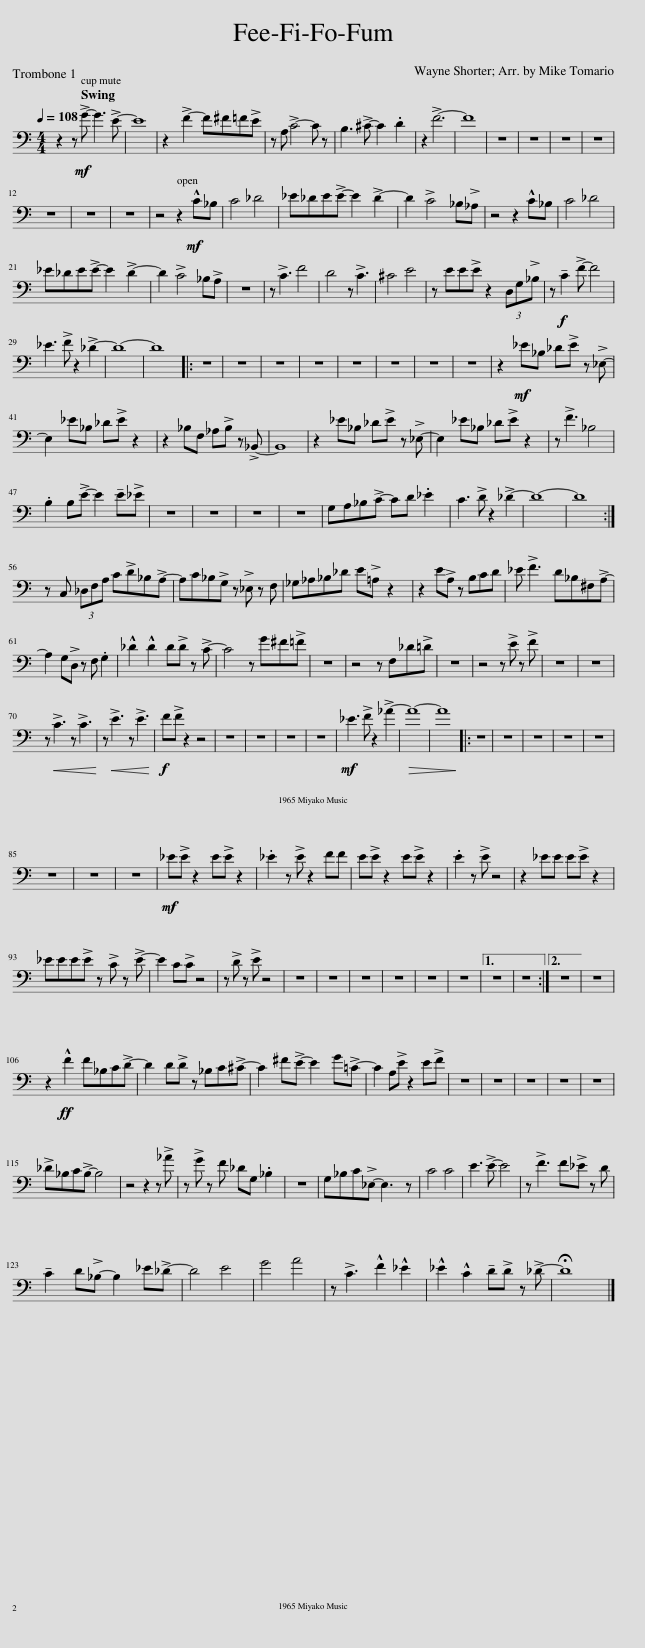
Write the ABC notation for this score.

X:1
L:1/8
Q:1/4=108
M:4/4
I:linebreak $
K:C
V:1 bass
V:1
 z2 z!mf! !>!G- G3 !>!E- | E8 | z2 !>!F2- F^F=F!>!E | z A, !>!C4- C z | B,3 !>!^C- C2 .D2 | %5
 z2 !>!F6- | F8 | z8 | z8 | z8 | %10
 z8 |$ z8 | z8 | z8 | z4 z2!mf! !^!C_B, | %15
 C4 _D4 | _E_DE!>!E- E2 !>!D2- | D2 !>!C4 _B,!>!_A, | z4 z2 !^!C_B, | C4 _D4 |$ %20
 _E_DE!>!E- E2 !>!D2- | D2 !>!C4 _B,!>!A, | z8 | z !>!C3 F4 | D4 z !>!C3 | %25
 ^C4 E4 | z EE!>!E z2 (3D,G,!>!_B, | z!f! !tenuto!C2 !>!F- F4 |$ _E3 !>!F z2 !>!_D2- | D8- | %30
 D8 |: z8 | z8 | z8 | z8 | %35
 z8 | z8 | z8 | z8 | z2!mf! _E_B, _D!>!E z !>!_E,- |$ %40
 E,2 _E_B, _D!>!E z2 | z2 _B,F, _A,!>!B, z !>!_B,,- | B,,8 | z2 _E_B, _D!>!E z !>!_E,- | E,2 _E_B, _D!>!E z2 | %45
 z !>!F3 _B,4 |$ .B,2 B,!>!E- E2 !tenuto!E!>!_E | z8 | z8 | z8 | %50
 z8 | G,A,_B,!>!C- CD ._E2 | C3 !>!D z2 !>!_D2- | D8- | D8 :|$ %55
 z C, (3_D,F,A, C!>!D_B,!>!A,- | A,C_B,!>!G, z !>!_E, z F, | _G,_A,_B,_D E!>!=A, z2 | z2 E!>!A, z B,CD | _E !>!F3 D_B,^F,!>!A,- |$ %60
 A,2 G,!>!D, z F, .G,2 | !^!_D2 !^!D2 D!>!D z !>!C- | C4 z G^F!>!=F | z8 | z4 z F,_D!>!=D | %65
 z8 | z4 z !>!E z !>!F | z8 | z8 |$ z!<(! !>!C3 z !>!C3!<)! | %70
 z!<(! !>!E3 z !>!E3!<)! |!f! F!>!F z2 z4 | z8 | z8 | z8 | %75
 z8 |!mf! _E3 !>!F z2 !>!_A2- |!>(! A8-!>)! | A8 |: z8 | %80
 z8 | z8 | z8 | z8 |$ z8 | %85
 z8 | z8 |!mf! _E!>!E z2 E!>!E z2 | ._E2 z !>!E z2 FF | E!>!E z2 E!>!E z2 | %90
 .E2 z !>!E z4 | z2 _EE E!>!E z2 |$ _EEE!>!E z !>!C z !>!E- | E2 C!>!C z4 | z !>!D z !>!E z4 | %95
 z8 | z8 | z8 | z8 | z8 | %100
 z8 | z8 |1 z8 :|2 z8 || z8 |$ %105
 z2!ff! !^!F2 F_B,C!>!D- | D2 D!>!D z _B,C!>!^C- | C2 ^F!>!E- E2 G!>!=C- | C2 A,!>!E z2 E!>!F | z8 | %110
 z8 | z8 | z8 | z8 |$ !>!_D_B,C!>!B,- B,4 | %115
 z4 z2 z !>!_A | z !>!G z F _DG, ._B,2 | z8 | G,_B,C!>!_E,- E,3 z | C4 C4 | %120
 E3 !>!E- E4 | z !>!F3 F!>!_E z D |$ !tenuto!C2 D!>!_B,- B,2 _E!>!_D- | D4 E4 | G4 A4 | %125
 z !>!C3 !^!F2 !^!_E2 | !^!_E2 !^!C2 !tenuto!D!>!D z !>!_D- | !fermata!D8 |] %128
